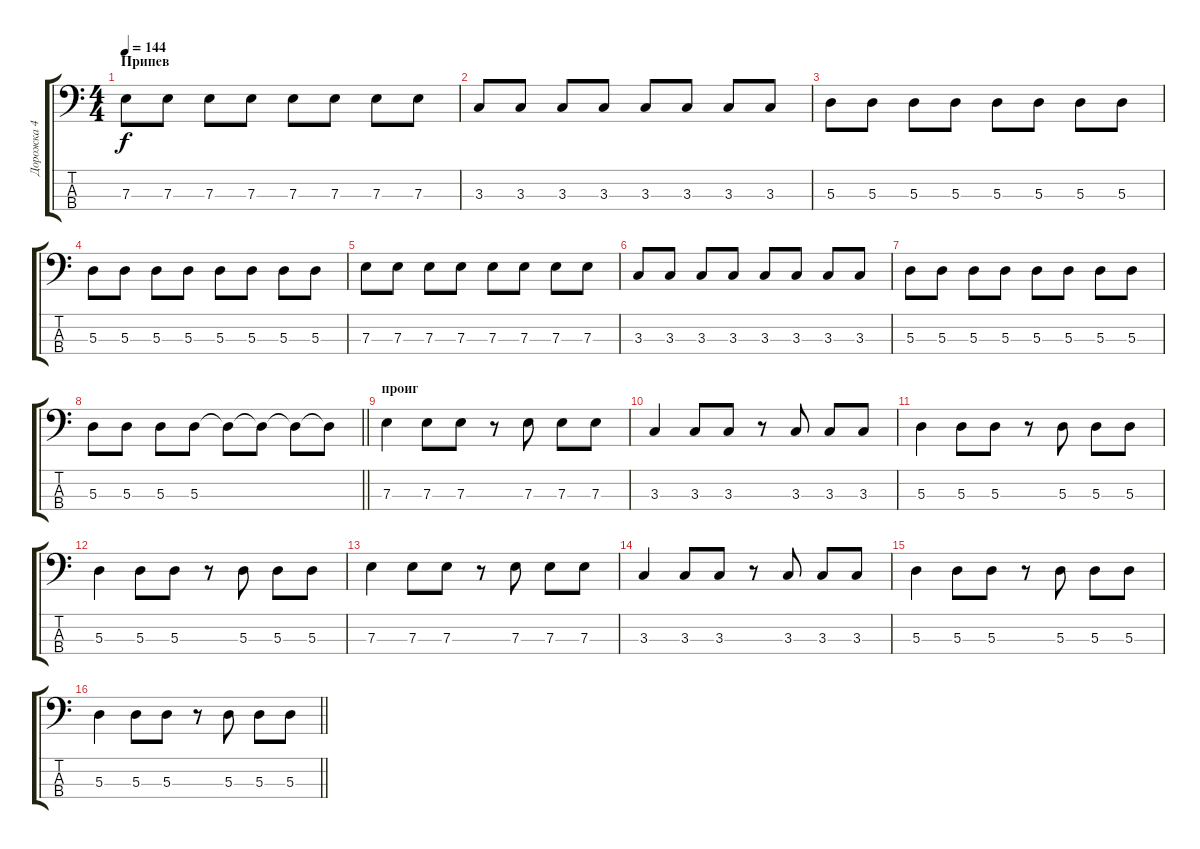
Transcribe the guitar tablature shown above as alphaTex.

\track ("Дорожка 4" "Дорожка 4") {instrument electricbassfinger}
\staff {score tabs}
\tuning (G2 D2 A1 E1) {hide}
\ts (4 4)
\section ("" "Припев")
\tempo 144
\clef f4
\ks c
7.3.8{dy f} 7.3.8 7.3.8 7.3.8 7.3.8 7.3.8 7.3.8 7.3.8 |
3.3.8 3.3.8 3.3.8 3.3.8 3.3.8 3.3.8 3.3.8 3.3.8 |
5.3.8 5.3.8 5.3.8 5.3.8 5.3.8 5.3.8 5.3.8 5.3.8 |
5.3.8 5.3.8 5.3.8 5.3.8 5.3.8 5.3.8 5.3.8 5.3.8 |
7.3.8 7.3.8 7.3.8 7.3.8 7.3.8 7.3.8 7.3.8 7.3.8 |
3.3.8 3.3.8 3.3.8 3.3.8 3.3.8 3.3.8 3.3.8 3.3.8 |
5.3.8 5.3.8 5.3.8 5.3.8 5.3.8 5.3.8 5.3.8 5.3.8 |
\barLineRight lightlight
5.3.8 5.3.8 5.3.8 5.3.8 5.3{t}.8 5.3{t}.8 5.3{t}.8 5.3{t}.8 |
\section ("" "проиг")
7.3.4 7.3.8 7.3.8 r.8 7.3.8 7.3.8 7.3.8 |
3.3.4 3.3.8 3.3.8 r.8 3.3.8 3.3.8 3.3.8 |
5.3.4 5.3.8 5.3.8 r.8 5.3.8 5.3.8 5.3.8 |
5.3.4 5.3.8 5.3.8 r.8 5.3.8 5.3.8 5.3.8 |
7.3.4 7.3.8 7.3.8 r.8 7.3.8 7.3.8 7.3.8 |
3.3.4 3.3.8 3.3.8 r.8 3.3.8 3.3.8 3.3.8 |
5.3.4 5.3.8 5.3.8 r.8 5.3.8 5.3.8 5.3.8 |
\barLineRight lightlight
5.3.4 5.3.8 5.3.8 r.8 5.3.8 5.3.8 5.3.8
